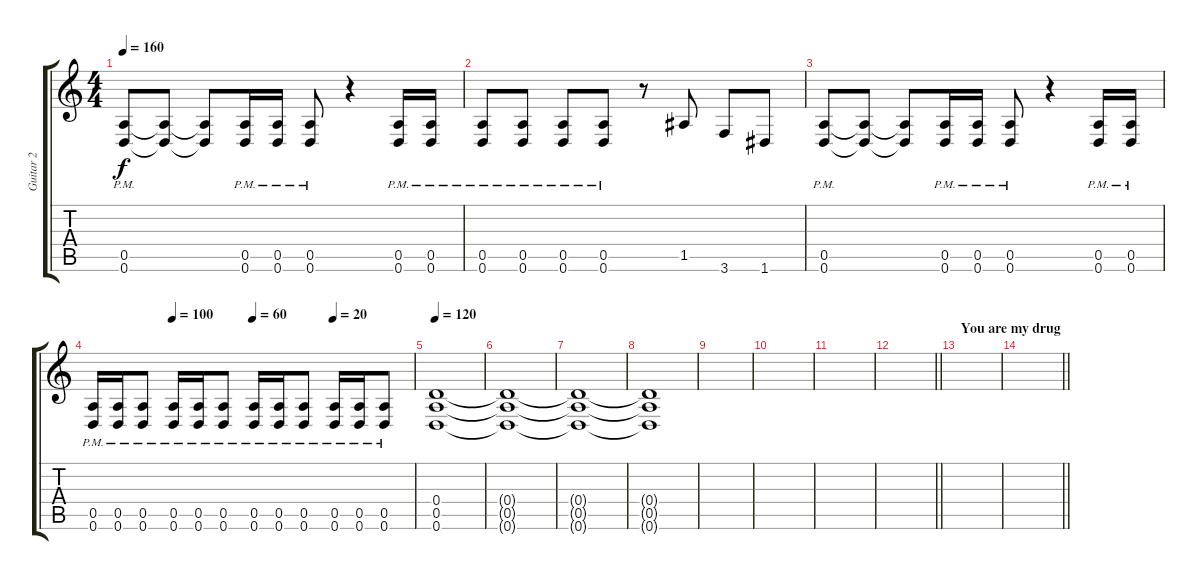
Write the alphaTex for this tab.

\track ("Guitar 2" "Guitar 2") {instrument distortionguitar}
\staff {score tabs}
\tuning (E4 B3 G3 D3 A2 D2) {hide}
\ts (4 4)
\tempo 160
\clef g2
\ks c
(0.5{pm} 0.6{pm}).8{dy f} (0.5{t} 0.6{t}).8 (0.5{t} 0.6{t}).8 (0.5{pm} 0.6{pm}).16 (0.5{pm} 0.6{pm}).16 (0.5{pm} 0.6{pm}).8 r.4 (0.5{pm} 0.6{pm}).16 (0.5{pm} 0.6{pm}).16 |
(0.5{pm} 0.6{pm}).8 (0.5{pm} 0.6{pm}).8 (0.5{pm} 0.6{pm}).8 (0.5{pm} 0.6{pm}).8 r.8 1.5.8 3.6.8 1.6.8 |
(0.5{pm} 0.6{pm}).8 (0.5{t} 0.6{t}).8 (0.5{t} 0.6{t}).8 (0.5{pm} 0.6{pm}).16 (0.5{pm} 0.6{pm}).16 (0.5{pm} 0.6{pm}).8 r.4 (0.5{pm} 0.6{pm}).16 (0.5{pm} 0.6{pm}).16 |
\tempo (100 0.25)
\tempo (60 0.5)
\tempo (20 0.75)
(0.5{pm} 0.6{pm}).16 (0.5{pm} 0.6{pm}).16 (0.5{pm} 0.6{pm}).8 (0.5{pm} 0.6{pm}).16 (0.5{pm} 0.6{pm}).16 (0.5{pm} 0.6{pm}).8 (0.5{pm} 0.6{pm}).16 (0.5{pm} 0.6{pm}).16 (0.5{pm} 0.6{pm}).8 (0.5{pm} 0.6{pm}).16 (0.5{pm} 0.6{pm}).16 (0.5{pm} 0.6{pm}).8 |
\tempo 120
(0.4 0.5 0.6).1{volume 0} |
(0.4{t} 0.5{t} 0.6{t}).1 |
(0.4{t} 0.5{t} 0.6{t}).1 |
(0.4{t} 0.5{t} 0.6{t}).1 |
|
|
|
\barLineRight lightlight
|
\section ("" "You are my drug")
|
\barLineRight lightlight
